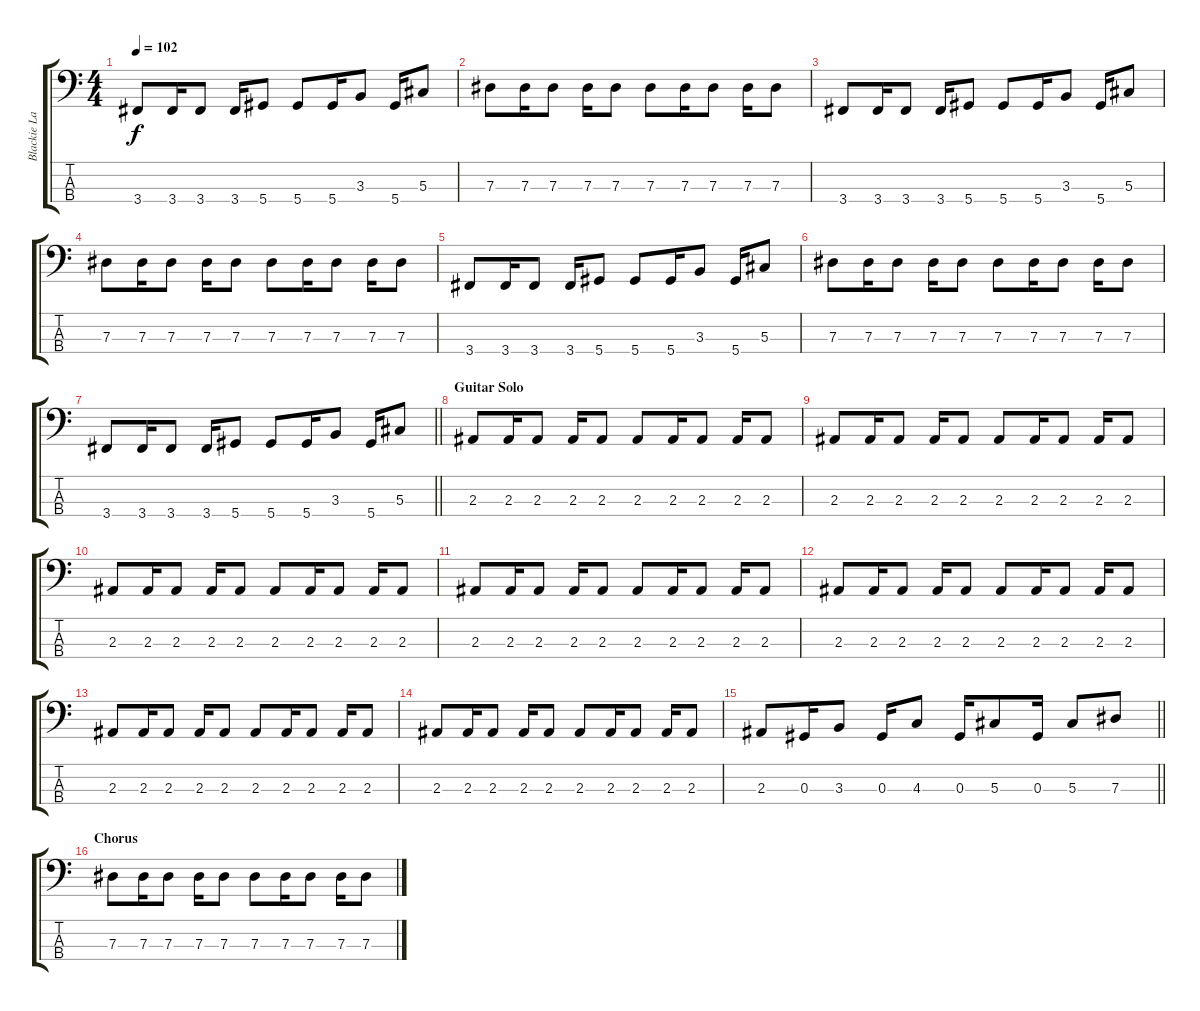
\track ("Blackie Lawless (bass)" "Blackie La") {instrument electricbassfinger}
\staff {score tabs}
\tuning (Gb2 Db2 Ab1 Eb1) {hide}
\ts (4 4)
\tempo 102
\clef f4
\ks c
3.4.8{dy f} 3.4.16 3.4.8 3.4.16 5.4.8 5.4.8 5.4.16 3.3.8 5.4.16 5.3.8 |
7.3.8 7.3.16 7.3.8 7.3.16 7.3.8 7.3.8 7.3.16 7.3.8 7.3.16 7.3.8 |
3.4.8 3.4.16 3.4.8 3.4.16 5.4.8 5.4.8 5.4.16 3.3.8 5.4.16 5.3.8 |
7.3.8 7.3.16 7.3.8 7.3.16 7.3.8 7.3.8 7.3.16 7.3.8 7.3.16 7.3.8 |
3.4.8 3.4.16 3.4.8 3.4.16 5.4.8 5.4.8 5.4.16 3.3.8 5.4.16 5.3.8 |
7.3.8 7.3.16 7.3.8 7.3.16 7.3.8 7.3.8 7.3.16 7.3.8 7.3.16 7.3.8 |
\barLineRight lightlight
3.4.8 3.4.16 3.4.8 3.4.16 5.4.8 5.4.8 5.4.16 3.3.8 5.4.16 5.3.8 |
\section ("" "Guitar Solo")
2.3.8 2.3.16 2.3.8 2.3.16 2.3.8 2.3.8 2.3.16 2.3.8 2.3.16 2.3.8 |
2.3.8 2.3.16 2.3.8 2.3.16 2.3.8 2.3.8 2.3.16 2.3.8 2.3.16 2.3.8 |
2.3.8 2.3.16 2.3.8 2.3.16 2.3.8 2.3.8 2.3.16 2.3.8 2.3.16 2.3.8 |
2.3.8 2.3.16 2.3.8 2.3.16 2.3.8 2.3.8 2.3.16 2.3.8 2.3.16 2.3.8 |
2.3.8 2.3.16 2.3.8 2.3.16 2.3.8 2.3.8 2.3.16 2.3.8 2.3.16 2.3.8 |
2.3.8 2.3.16 2.3.8 2.3.16 2.3.8 2.3.8 2.3.16 2.3.8 2.3.16 2.3.8 |
2.3.8 2.3.16 2.3.8 2.3.16 2.3.8 2.3.8 2.3.16 2.3.8 2.3.16 2.3.8 |
\barLineRight lightlight
2.3.8 0.3.16 3.3.8 0.3.16 4.3.8 0.3.16 5.3.8 0.3.16 5.3.8 7.3.8 |
\section ("" "Chorus")
7.3.8 7.3.16 7.3.8 7.3.16 7.3.8 7.3.8 7.3.16 7.3.8 7.3.16 7.3.8
